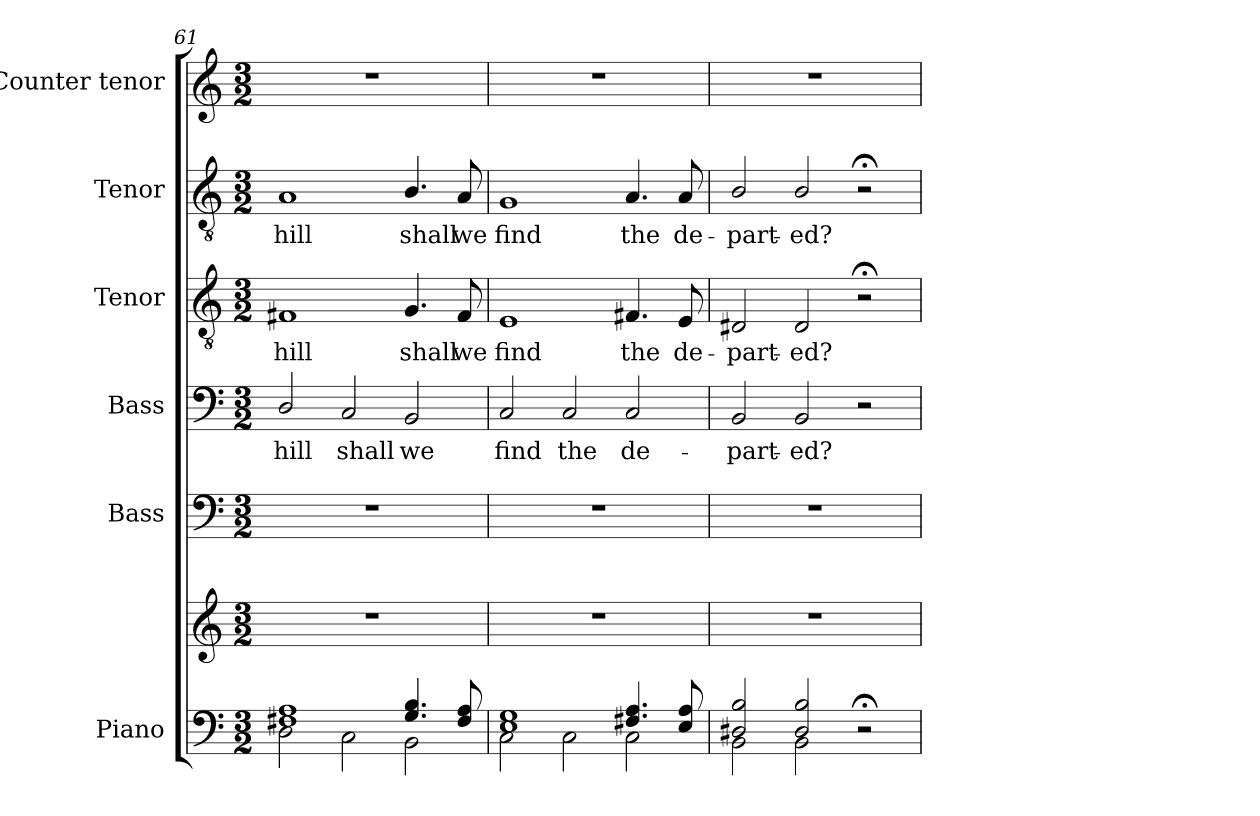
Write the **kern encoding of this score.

**kern	**kern	**kern	**kern	**text	**kern	**text	**kern	**text	**kern
*part6	*part6	*part5	*part4	*part4	*part3	*part3	*part2	*part2	*part1
*staff7	*staff6	*staff5	*staff4	*staff4	*staff3	*staff3	*staff2	*staff2	*staff1
*I"Piano	*	*I"Bass	*I"Bass	*	*I"Tenor	*	*I"Tenor	*	*I"Counter tenor
*I'Pno.	*	*I'B.	*I'B.	*	*I'T.	*	*I'T.	*	*
!!LO:LB:g=z
*clefF4	*clefG2	*clefF4	*clefF4	*	*clefGv2	*	*clefGv2	*	*clefG2
*	*	*	*	*	*ITrd7c12	*	*ITrd7c12	*	*
*k[]	*k[]	*k[]	*k[]	*	*k[]	*	*k[]	*	*k[]
*C:	*C:	*C:	*C:	*	*C:	*	*C:	*	*C:
*M3/2	*M3/2	*M3/2	*M3/2	*	*M3/2	*	*M3/2	*	*M3/2
=61	=61	=61	=61	=61	=61	=61	=61	=61	=61
*^	*	*	*	*	*	*	*	*	*
!	!	!LO:N:vis=1	!LO:N:vis=1	!	!	!	!	!	!	!
!	!	!	!	!	!LO:LY:b:color=#000000	!	!	!	!	!
!	!	!	!	!	!	!	!LO:LY:b:color=#000000	!	!	!
!	!	!	!	!	!	!	!	!	!LO:LY:b:color=#000000	!LO:N:vis=1
1F#Xi 1Ai	2Di\	1.r	1.r	2Di/	hill	1FF#Xi	hill	1AAi	hill	1.r
!	!	!	!	!	!LO:LY:b:color=#000000	!	!	!	!	!
.	2Ci\	.	.	2Ci/	shall	.	.	.	.	.
!	!	!	!	!	!LO:LY:b:color=#000000	!	!	!	!	!
!	!	!	!	!	!	!	!LO:LY:b:color=#000000	!	!	!
!	!	!	!	!	!	!	!	!	!LO:LY:b:color=#000000	!
4.Gi/ 4.Bi	2BBi\	.	.	2BBi/	we	4.GGi/	shall	4.BBi/	shall	.
!	!	!	!	!	!	!	!LO:LY:b:color=#000000	!	!	!
!	!	!	!	!	!	!	!	!	!LO:LY:b:color=#000000	!
8F#i/ 8Ai	.	.	.	.	.	8FF#i/	we	8AAi/	we	.
=62	=62	=62	=62	=62	=62	=62	=62	=62	=62	=62
!	!	!LO:N:vis=1	!LO:N:vis=1	!	!	!	!	!	!	!
!	!	!	!	!	!LO:LY:b:color=#000000	!	!	!	!	!
!	!	!	!	!	!	!	!LO:LY:b:color=#000000	!	!	!
!	!	!	!	!	!	!	!	!	!LO:LY:b:color=#000000	!LO:N:vis=1
1Ei 1Gi	2Ci\	1.r	1.r	2Ci/	find	1EEi	find	1GGi	find	1.r
!	!	!	!	!	!LO:LY:b:color=#000000	!	!	!	!	!
.	2Ci\	.	.	2Ci/	the	.	.	.	.	.
!	!	!	!	!	!LO:LY:b:color=#000000	!	!	!	!	!
!	!	!	!	!	!	!	!LO:LY:b:color=#000000	!	!	!
!	!	!	!	!	!	!	!	!	!LO:LY:b:color=#000000	!
4.F#Xi/ 4.Ai	2Ci\	.	.	2Ci/	de-	4.FF#Xi/	the	4.AAi/	the	.
!	!	!	!	!	!	!	!LO:LY:b:color=#000000	!	!	!
!	!	!	!	!	!	!	!	!	!LO:LY:b:color=#000000	!
8Ei/ 8Ai	.	.	.	.	.	8EEi/	de-	8AAi/	de-	.
=63	=63	=63	=63	=63	=63	=63	=63	=63	=63	=63
!	!	!LO:N:vis=1	!LO:N:vis=1	!	!	!	!	!	!	!
!	!	!	!	!	!LO:LY:b:color=#000000	!	!	!	!	!
!	!	!	!	!	!	!	!LO:LY:b:color=#000000	!	!	!
!	!	!	!	!	!	!	!	!	!LO:LY:b:color=#000000	!LO:N:vis=1
2D#Xi/ 2Bi	2BBi\	1.r	1.r	2BBi/	-part-	2DD#Xi/	-part-	2BBi/	-part-	1.r
!	!	!	!	!	!LO:LY:b:color=#000000	!	!	!	!	!
!	!	!	!	!	!	!	!LO:LY:b:color=#000000	!	!	!
!	!	!	!	!	!	!	!	!	!LO:LY:b:color=#000000	!
2D#i/ 2Bi	2BBi\	.	.	2BBi/	-ed?	2DD#i/	-ed?	2BBi/	-ed?	.
2r;	2r;yy	.	.	2r	.	2r;	.	2r;	.	.
*v	*v	*	*	*	*	*	*	*	*	*
=	=	=	=	=	=	=	=	=	=
*-	*-	*-	*-	*-	*-	*-	*-	*-	*-
